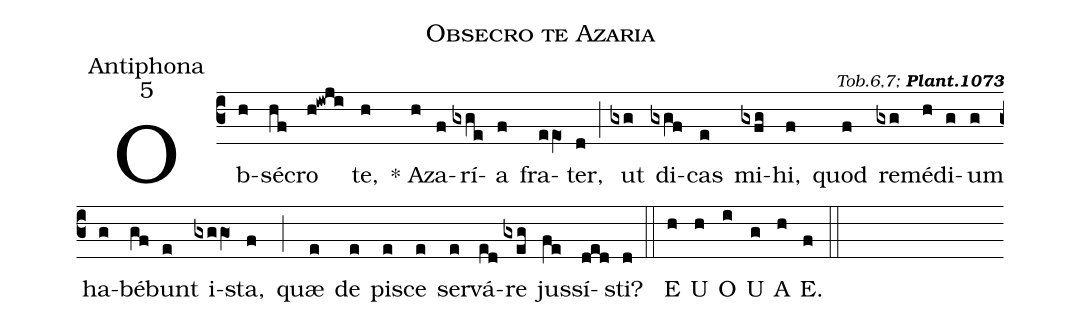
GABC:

name:Obsecro te Azaria;
office-part:Antiphona;
mode:5;
commentary:{\itshape\mdseries\scriptsize Tob.6,7;} {\bfseries\scriptsize Plant.1073};
%%
(c3)Ob(h)sé(hf)cro(h!iwji) te,(h) * A(h)za(f)rí(gxge)a(f) fra(eeO1)ter,(d) (;) ut(gxg) di(gxgf)cas(e) mi(gxfg)hi,(f) quod(f) re(gxg)mé(h)di(g)um(g) ha(g)bé(gf)bunt(e) i(gxggO1)sta,(f) (;) quæ(e) de(e) pi(e)sce(e) ser(e)vá(ed)re(gxeg) jus(fe)sí(ded)sti?(d) (::) E(h) U(h) O(i) U(g) A(h) E.(f) (::)
